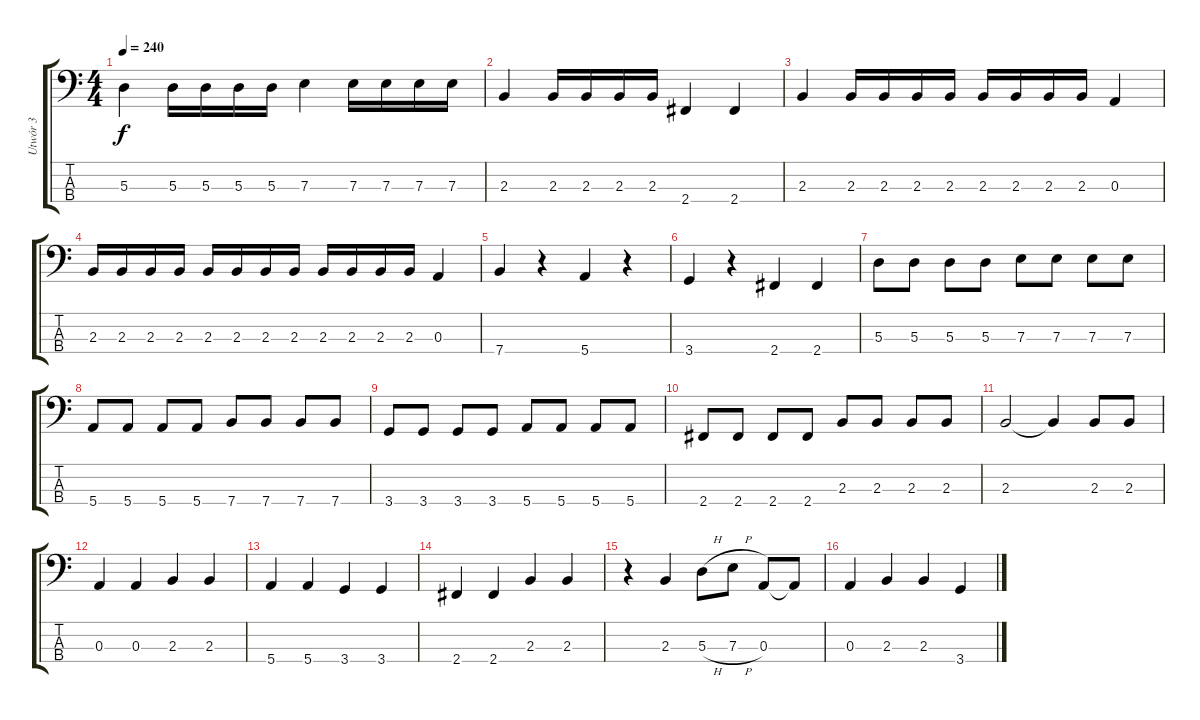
\track ("Utwór 3" "Utwór 3") {instrument electricbassfinger}
\staff {score tabs}
\tuning (G2 D2 A1 E1) {hide}
\ts (4 4)
\tempo 240
\clef f4
\ks c
5.3.4{dy f} 5.3.16 5.3.16 5.3.16 5.3.16 7.3.4 7.3.16 7.3.16 7.3.16 7.3.16 |
2.3.4 2.3.16 2.3.16 2.3.16 2.3.16 2.4.4 2.4.4 |
2.3.4 2.3.16 2.3.16 2.3.16 2.3.16 2.3.16 2.3.16 2.3.16 2.3.16 0.3.4 |
2.3.16 2.3.16 2.3.16 2.3.16 2.3.16 2.3.16 2.3.16 2.3.16 2.3.16 2.3.16 2.3.16 2.3.16 0.3.4 |
7.4.4 r.4 5.4.4 r.4 |
3.4.4 r.4 2.4.4 2.4.4 |
5.3.8 5.3.8 5.3.8 5.3.8 7.3.8 7.3.8 7.3.8 7.3.8 |
5.4.8 5.4.8 5.4.8 5.4.8 7.4.8 7.4.8 7.4.8 7.4.8 |
3.4.8 3.4.8 3.4.8 3.4.8 5.4.8 5.4.8 5.4.8 5.4.8 |
2.4.8 2.4.8 2.4.8 2.4.8 2.3.8 2.3.8 2.3.8 2.3.8 |
2.3.2 2.3{t}.4 2.3.8 2.3.8 |
0.3.4 0.3.4 2.3.4 2.3.4 |
5.4.4 5.4.4 3.4.4 3.4.4 |
2.4.4 2.4.4 2.3.4 2.3.4 |
r.4 2.3.4 5.3{h}.8 7.3{h}.8 0.3.8 0.3{t}.8 |
0.3.4 2.3.4 2.3.4 3.4.4
